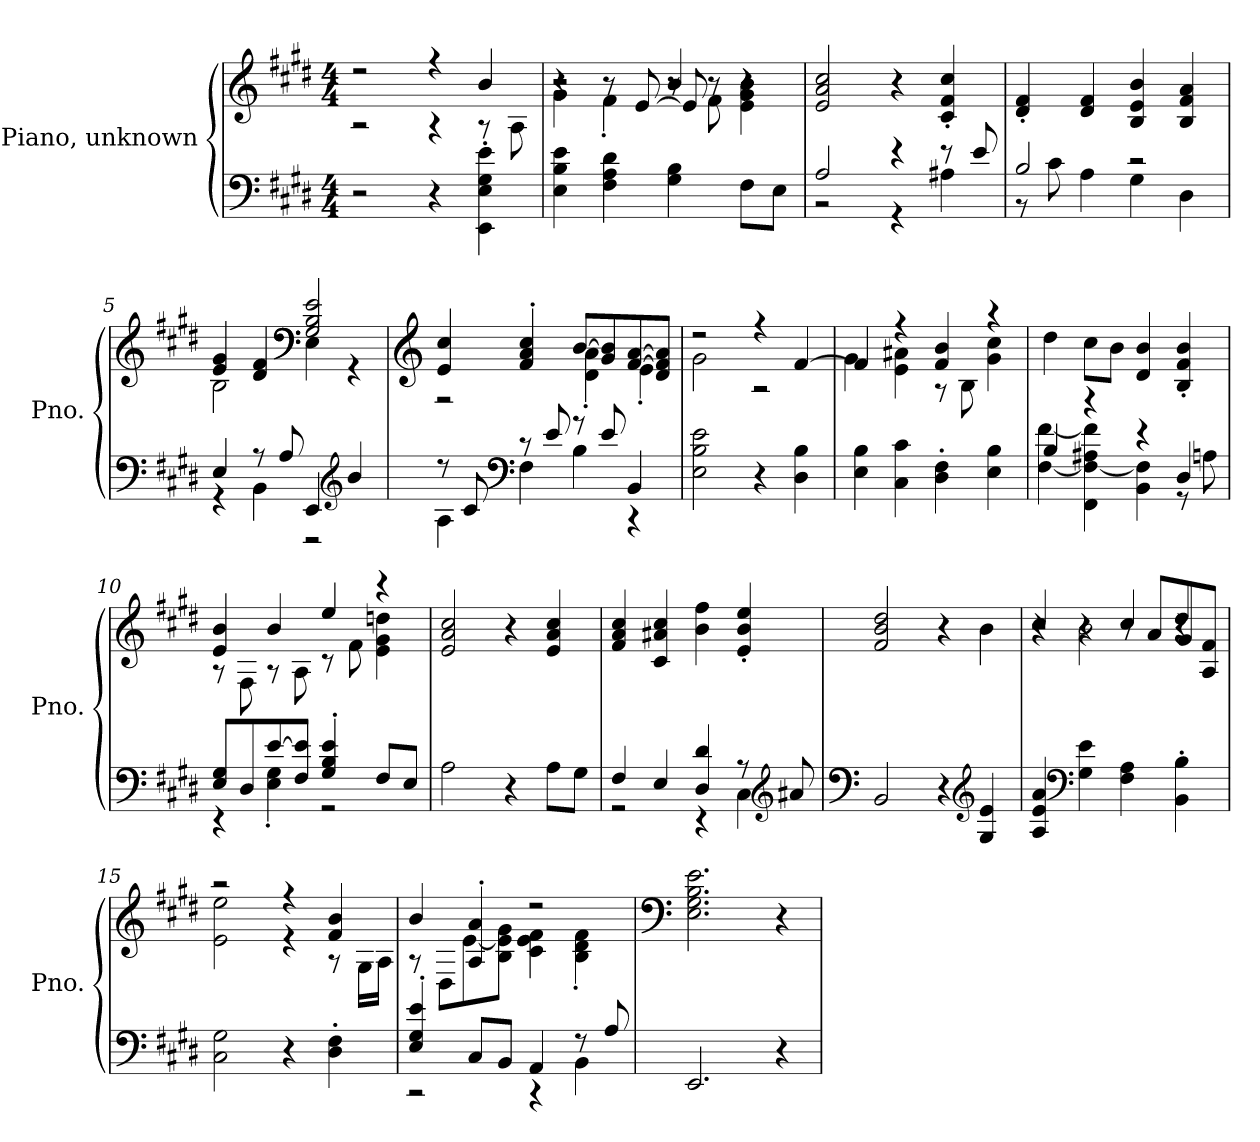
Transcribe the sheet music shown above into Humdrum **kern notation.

**kern	**kern
*part1	*part1
*staff2	*staff1
*I"Piano, unknown	*
*I'Pno.	*
*clefF4	*clefG2
*k[f#c#g#d#]	*k[f#c#g#d#]
*M4/4	*M4/4
*MM120	*MM120
=1	=1
*	*^
2r	2r	2r
4r	4r	4r
4EE\' 4E\' 4G#\' 4e\'	4b/	8r
.	.	8A\
=2	=2	=2
*	*	*^
4E\ 4B\ 4e\	2r	4g#\	4r
4F#\ 4A\ 4d#\	.	4f#'\	8r
.	.	.	[8e/
4G#\ 4B\	4b/	8r	8e/]
.	.	8f#\	8r
8F#\L	4r	4e\ 4g#\ 4b\	4r
8E\J	.	.	.
*	*v	*v	*v
=3	=3
*^	*
2A/	2r	2e/ 2a/ 2cc#/
4r	4r	4r
8r	4A#X\	4c#/' 4f#/' 4cc#/'
8e/	.	.
=4	=4	=4
2B/	8r	4d#/' 4f#/'
.	8c#\	.
.	4A\	4d#/ 4f#/
2r	4G#\	4B/ 4e/ 4b/
.	4D#\	4B/ 4f#/ 4a/
=5	=5	=5
*	*	*^
4E/	4r	4e/ 4g#/	2B\
8r	4BB\	4d#/ 4f#/	.
8A/	.	.	.
*	*	*clefF4	*
4EE/	2r	2G#/ 2B/ 2e/	4E\
*clefG2	*	*	*
4b/	.	.	4r
!!LO:LB:g=z	!!
=6	=6	=6	=6
*	*	*clefG2	*
8r	4A\	4e/ 4cc#/	2r
8c#/	.	.	.
*clefF4	*	*	*
8r	4F#\	4f#/' 4a/' 4cc#/'	.
8e/	.	.	.
8r	4B\	[8b/L	4d#\' 4a\'
8e/	.	8g#/ 8b/]	.
4BB/	4r	[8f#/ [8a/	4e'\
.	.	8d#/ 8f#/] 8a/]J	.
*v	*v	*	*
=7	=7	=7
2E\ 2B\ 2e\	2r	2g#\
4r	4r	2r
4D#\ 4B\	[4f#/	.
=8	=8	=8
4E\ 4B\	4f#/]	4g#\
4C#\ 4c#\	4r	4e\ 4a#X\
4D#\' 4F#\'	4f#/ 4b/	8r
.	.	8B\
4E\ 4B\	4r	4g#\ 4cc#\
*	*v	*v
=9	=9
*^	*
4B/	[4F#\ [4f#\	4dd#\
4r	4FF#\ 4F#\_ 4A#X\ 4f#\]	8cc#\L
.	.	8b\J
4r	4BB\ 4F#\]	4d#/ 4b/
4D#/	8r	4B/' 4f#/' 4b/'
.	8An\	.
!!LO:LB:g=z
=10	=10	=10
*	*	*^
8E/ 8G#/L	4r	4e/ 4b/	8r
8D#/	.	.	8F#\
[8e/	4E\' 4G#\'	4b/	8r
8F#/ 8e/]J	.	.	8A\
4G#/' 4B/' 4e/'	2r	4ee/	8r
.	.	.	8f#\
8F#/L	.	4r	4e\ 4g#\ 4ddn\
8E/J	.	.	.
*v	*v	*	*
*	*v	*v
=11	=11
2A\	2e/ 2a/ 2cc#/
4r	4r
8A\L	4e/ 4a/ 4cc#/
8G#\J	.
=12	=12
*^	*
4F#/	2r	4f#/ 4a/ 4cc#/
4E/	.	4c#/ 4a#X/ 4cc#/
4D#/ 4d#/	4r	4b\ 4ff#\
8r	4C#\	4e/' 4b/' 4ee/'
*clefG2	*	*
8a#X/	.	.
*v	*v	*
=13	=13
*clefF4	*
2BB/	2f#/ 2b/ 2dd#/
4r	4r
*clefG2	*
4G#/ 4e/	4b\
=14	=14
*	*^
*	*	*^
4A/ 4e/ 4a/	2r	4r	4cc#/
*clefF4	*	*	*
4G#\ 4e\	.	2b\	4r
4F#\ 4A\	4cc#/	.	8r
.	.	.	8a/L
4BB\' 4B\'	4dd#/	4r	8g#/
.	.	.	8A/ 8f#/J
*	*	*v	*v
!!LO:LB:g=z
=15	=15	=15
2C#\ 2G#\	2r	2e\ 2ee\
4r	4r	4r
4D#\' 4F#\'	4f#/ 4b/	8r
.	.	16G#\LL
.	.	16A\JJ
=16	=16	=16
*^	*	*
4E/' 4G#/' 4e/'	2r	4b/	8r
.	.	.	8D#\L
8C#/L	.	4A/' 4a/'	[8e\
8BB/J	.	.	8B\ 8e\] 8g#\J
4AA/	4r	2r	4c#\ 4e\ 4f#\
8r	4BB\	.	4B\' 4d#\' 4f#\'
8A/	.	.	.
*v	*v	*	*
*	*v	*v
=17	=17
*	*clefF4
2.EE/	2.E\ 2.G#\ 2.B\ 2.e\
4r	4r
=	=
*-	*-
